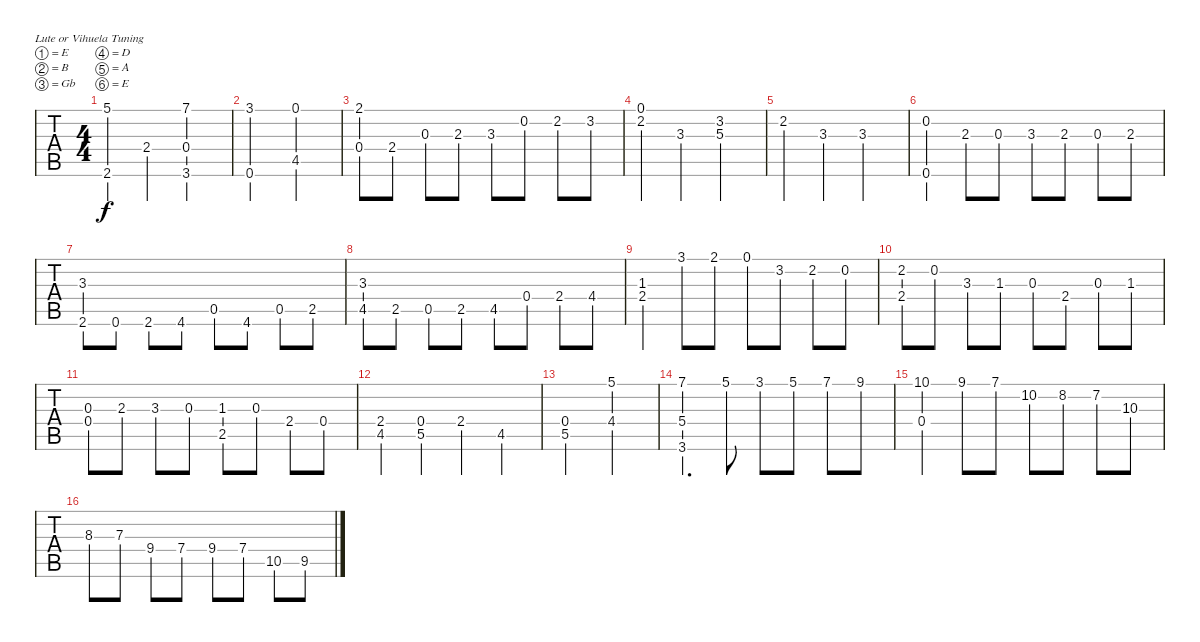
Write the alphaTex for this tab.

\bracketExtendMode groupsimilarinstruments
\singleTrackTrackNamePolicy hidden
\multiTrackTrackNamePolicy hidden
\firstSystemTrackNameOrientation horizontal
\otherSystemsTrackNameOrientation horizontal
\track ("Guitar Standard" "Guitar Sta") {instrument acousticguitarsteel}
\staff {tabs}
\tuning (E4 B3 Gb3 D3 A2 E2)
\ts (4 4)
\tempo (120 hide)
\clef g2
\scale
1.13241
\ks c
(5.1 2.6).4{dy f} 2.4.4 (7.1 0.4 3.6).2 |
\scale
0.955864 (3.1 0.6).2 (0.1 4.5).2 |
\scale
0.955864 (2.1 0.4).8 2.4.8 0.3.8 2.3.8 3.3.8 0.2.8 2.2.8 3.2.8 |
\scale
0.955864 (0.1 2.2).4 3.3.4 (3.2 5.3).2 |
\scale
1.13241 2.2.4 3.3.4 3.3.2 |
\scale
0.955864 (0.2 0.6).4 2.3.8 0.3.8 3.3.8 2.3.8 0.3.8 2.3.8 |
\scale
0.955864 (3.3 2.6).8 0.6.8 2.6.8 4.6.8 0.5.8 4.6.8 0.5.8 2.5.8 |
\scale
0.955864 (3.3 4.5).8 2.5.8 0.5.8 2.5.8 4.5.8 0.4.8 2.4.8 4.4.8 |
\scale
1.13241 (1.3 2.4).4 3.1.8 2.1.8 0.1.8 3.2.8 2.2.8 0.2.8 |
\scale
0.955864 (2.2 2.4).8 0.2.8 3.3.8 1.3.8 0.3.8 2.4.8 0.3.8 1.3.8 |
\scale
0.955864 (0.3 0.4).8 2.3.8 3.3.8 0.3.8 (1.3 2.5).8 0.3.8 2.4.8 0.4.8 |
\scale
0.955864 (2.4 4.5).4 (0.4 5.5).4 2.4.4 4.5.4 |
\scale
1.13241 (0.4 5.5).2 (5.1 4.4).2 |
\scale
0.955864 (7.1 5.4 3.6).4{d} 5.1.8 3.1.8 5.1.8 7.1.8 9.1.8 |
\scale
0.955864 (10.1 0.4).4 9.1.8 7.1.8 10.2.8 8.2.8 7.2.8 10.3.8 |
\scale
0.955864 8.3.8 7.3.8 9.4.8 7.4.8 9.4.8 7.4.8 10.5.8 9.5.8
